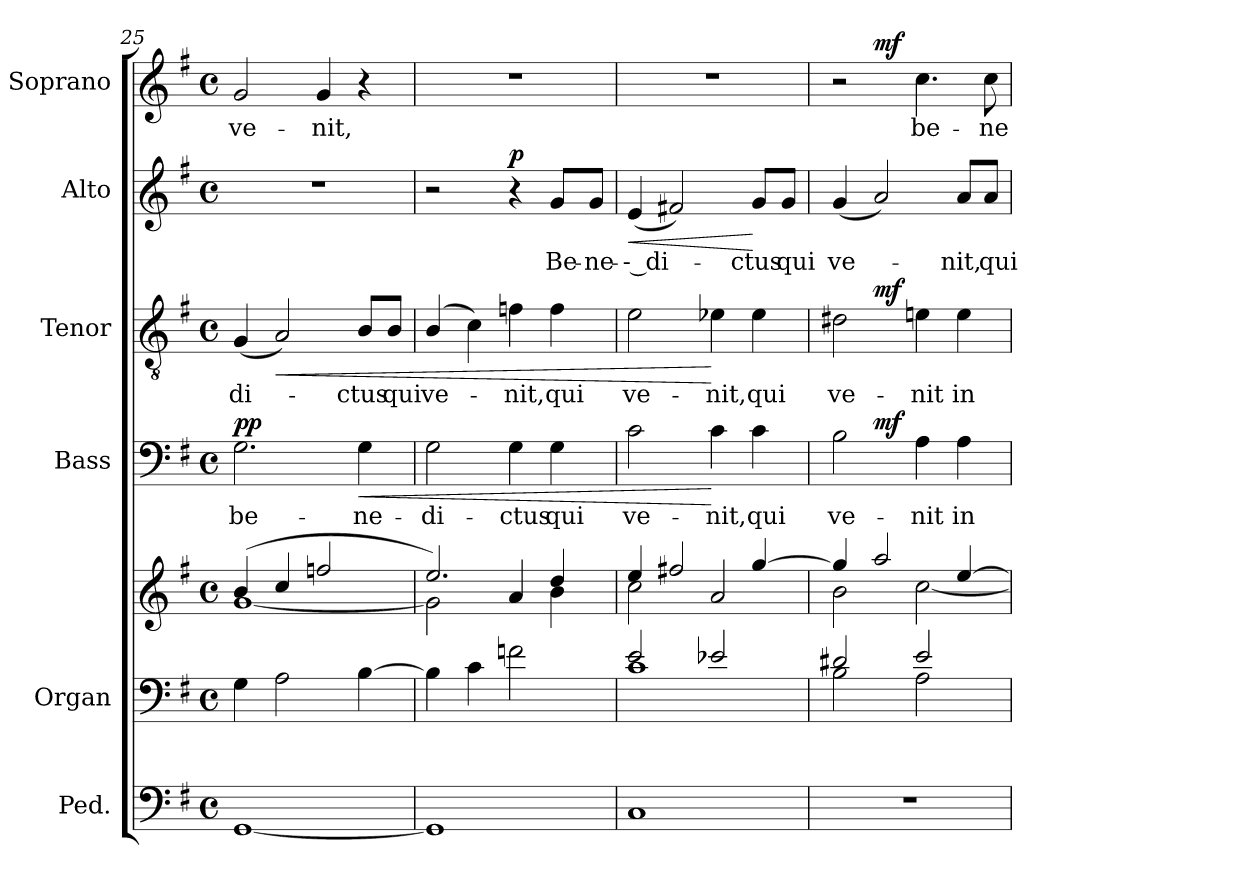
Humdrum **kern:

**kern	**kern	**kern	**kern	**text	**dynam	**kern	**text	**dynam	**kern	**text	**dynam	**kern	**text	**dynam
*part6	*part5	*part5	*part4	*part4	*part4	*part3	*part3	*part3	*part2	*part2	*part2	*part1	*part1	*part1
*staff7	*staff6	*staff5	*staff4	*staff4	*staff4	*staff3	*staff3	*staff3	*staff2	*staff2	*staff2	*staff1	*staff1	*staff1
*I"Ped.	*I"Organ	*	*I"Bass	*	*	*I"Tenor	*	*	*I"Alto	*	*	*I"Soprano	*	*
*	*I'Org.	*	*I'B.	*	*	*I'T.	*	*	*I'A.	*	*	*I'S.	*	*
*clefF4	*clefF4	*clefG2	*clefF4	*	*	*clefGv2	*	*	*clefG2	*	*	*clefG2	*	*
*	*	*	*	*	*	*ITrd7c12	*	*	*	*	*	*	*	*
*k[f#]	*k[f#]	*k[f#]	*k[f#]	*	*	*k[f#]	*	*	*k[f#]	*	*	*k[f#]	*	*
*G:	*G:	*G:	*G:	*	*	*G:	*	*	*G:	*	*	*G:	*	*
*M4/4	*M4/4	*M4/4	*M4/4	*	*	*M4/4	*	*	*M4/4	*	*	*M4/4	*	*
*met(c)	*met(c)	*met(c)	*met(c)	*	*	*met(c)	*	*	*met(c)	*	*	*met(c)	*	*
=25	=25	=25	=25	=25	=25	=25	=25	=25	=25	=25	=25	=25	=25	=25
*	*	*^	*	*	*	*	*	*	*	*	*	*	*	*
!	!	!	!	!	!LO:LY:b:color=#000000	!	!	!	!	!	!	!	!	!	!
!	!	!	!	!	!	!	!	!LO:LY:b:color=#000000	!	!	!	!	!	!	!
!	!	!	!	!	!	!	!	!	!	!	!	!	!	!LO:LY:b:color=#000000	!
[1GGi	4Gi\	(4bi/	[1gi	2.Gi\	be-	pp	(4GGi/	-di-	.	1r	.	.	2gi/	ve-	.
!	!	!	!	!	!	!	!	!	!LO:HP:b	!	!	!	!	!	!
.	2Ai\	4cci/	.	.	.	.	2AAi/)	.	<	.	.	.	.	.	.
!	!	!	!	!	!	!	!	!	!	!	!	!	!	!LO:LY:b:color=#000000	!
.	.	2ffni/	.	.	.	.	.	.	.	.	.	.	4gi/	-nit,	.
!	!	!	!	!	!LO:LY:b:color=#000000	!LO:HP:b	!	!	!	!	!	!	!	!	!
!	!	!	!	!	!	!	!	!LO:LY:b:color=#000000	!	!	!	!	!	!	!
.	[4Bi\	.	.	4Gi\	-ne-	<	8BBi/L	-ctus	.	.	.	.	4r	.	.
!	!	!	!	!	!	!	!	!LO:LY:b:color=#000000	!	!	!	!	!	!	!
.	.	.	.	.	.	.	8BBi/J	qui	.	.	.	.	.	.	.
=26	=26	=26	=26	=26	=26	=26	=26	=26	=26	=26	=26	=26	=26	=26	=26
!	!	!	!	!	!LO:LY:b:color=#000000	!	!	!	!	!	!	!	!	!	!
!	!	!	!	!	!	!	!	!LO:LY:b:color=#000000	!	!	!	!	!	!	!
1GGi]	4Bi\]	2.eei/)	2gi\]	2Gi\	-di-	.	(4BBi/	ve-	.	2r	.	.	1r	.	.
.	4ci\	.	.	.	.	.	4Ci\)	.	.	.	.	.	.	.	.
!	!	!	!	!	!LO:LY:b:color=#000000	!	!	!	!	!	!	!	!	!	!
!	!	!	!	!	!	!	!	!LO:LY:b:color=#000000	!	!	!	!	!	!	!
.	2fni\	.	4ai/	4Gi\	-ctus	.	4Fni\	-nit,	.	4r	.	p	.	.	.
!	!	!	!	!	!LO:LY:b:color=#000000	!	!	!	!	!	!	!	!	!	!
!	!	!	!	!	!	!	!	!LO:LY:b:color=#000000	!	!	!	!	!	!	!
!	!	!	!	!	!	!	!	!	!	!	!LO:LY:b:color=#000000	!	!	!	!
.	.	4ddi/	4bi\	4Gi\	qui	.	4Fi\	qui	.	8gi/L	Be-	.	.	.	.
!	!	!	!	!	!	!	!	!	!	!	!LO:LY:b:color=#000000	!	!	!	!
.	.	.	.	.	.	.	.	.	.	8gi/J	-ne-	.	.	.	.
!!LO:PB:g=z
=27	=27	=27	=27	=27	=27	=27	=27	=27	=27	=27	=27	=27	=27	=27	=27
*	*^	*	*	*	*	*	*	*	*	*	*	*	*	*	*
!	!	!	!	!	!	!LO:LY:b:color=#000000	!	!	!	!	!	!	!	!	!	!
!	!	!	!	!	!	!	!	!	!LO:LY:b:color=#000000	!	!	!	!	!	!	!
!	!	!	!	!	!	!	!	!	!	!	!	!LO:LY:b:color=#000000	!LO:HP:b	!	!	!
1Ci	2ei/	1ci	4eei/	2cci\	2ci\	ve-	.	2Ei\	ve-	.	(4ei/	-- di-	<	1r	.	.
.	.	.	2ff#Xi/	.	.	.	.	.	.	.	2f#Xi/)	.	.	.	.	.
!	!	!	!	!	!	!LO:LY:b:color=#000000	!	!	!	!	!	!	!	!	!	!
!	!	!	!	!	!	!	!	!	!LO:LY:b:color=#000000	!	!	!	!	!	!	!
.	2e-Xi/	.	.	2ai/	4ci\	-nit,	[	4E-Xi\	-nit,	[	.	.	.	.	.	.
!	!	!	!	!	!	!LO:LY:b:color=#000000	!	!	!	!	!	!	!	!	!	!
!	!	!	!	!	!	!	!	!	!LO:LY:b:color=#000000	!	!	!	!	!	!	!
!	!	!	!	!	!	!	!	!	!	!	!	!LO:LY:b:color=#000000	!	!	!	!
.	.	.	[4ggi/	.	4ci\	qui	.	4E-i\	qui	.	8gi/L	-ctus	[	.	.	.
!	!	!	!	!	!	!	!	!	!	!	!	!LO:LY:b:color=#000000	!	!	!	!
.	.	.	.	.	.	.	.	.	.	.	8gi/J	qui	.	.	.	.
=28	=28	=28	=28	=28	=28	=28	=28	=28	=28	=28	=28	=28	=28	=28	=28	=28
!	!	!	!	!	!	!LO:LY:b:color=#000000	!	!	!	!	!	!	!	!	!	!
!	!	!	!	!	!	!	!	!	!LO:LY:b:color=#000000	!	!	!	!	!	!	!
!	!	!	!	!	!	!	!	!	!	!	!	!LO:LY:b:color=#000000	!	!	!	!
*	*	*	*	*	*^	*	*	*^	*	*	*	*	*	*^	*	*
1r	2d#Xi/	2Bi\	4ggi/]	2bi\	2Bi\	4ryy	ve-	.	2D#Xi\	4ryy	ve-	.	(4gi/	ve-	.	2r	4ryy	.	.
.	.	.	2aai/	.	.	2.ryy	.	mf	.	2.ryy	.	mf	2ai/)	.	.	.	2.ryy	.	mf
!	!	!	!	!	!	!	!LO:LY:b:color=#000000	!	!	!	!	!	!	!	!	!	!	!	!
!	!	!	!	!	!	!	!	!	!	!	!LO:LY:b:color=#000000	!	!	!	!	!	!	!	!
!	!	!	!	!	!	!	!	!	!	!	!	!	!	!	!	!	!	!LO:LY:b:color=#000000	!
.	2ei/	2Ai\	.	[2cci\	4Ai\	.	-nit	.	4Eni\	.	-nit	.	.	.	.	4.cci\	.	be-	.
!	!	!	!	!	!	!	!LO:LY:b:color=#000000	!	!	!	!	!	!	!	!	!	!	!	!
!	!	!	!	!	!	!	!	!	!	!	!LO:LY:b:color=#000000	!	!	!	!	!	!	!	!
!	!	!	!	!	!	!	!	!	!	!	!	!	!	!LO:LY:b:color=#000000	!	!	!	!	!
.	.	.	[4eei/	.	4Ai\	.	in	.	4Ei\	.	in	.	8ai/L	-nit,	.	.	.	.	.
!	!	!	!	!	!	!	!	!	!	!	!	!	!	!LO:LY:b:color=#000000	!	!	!	!	!
!	!	!	!	!	!	!	!	!	!	!	!	!	!	!	!	!	!	!LO:LY:b:color=#000000	!
.	.	.	.	.	.	.	.	.	.	.	.	.	8ai/J	qui	.	8cci\	.	-ne-	.
*	*v	*v	*	*	*v	*v	*	*	*v	*v	*	*	*	*	*	*v	*v	*	*
*	*	*v	*v	*	*	*	*	*	*	*	*	*	*	*	*
=	=	=	=	=	=	=	=	=	=	=	=	=	=	=
*-	*-	*-	*-	*-	*-	*-	*-	*-	*-	*-	*-	*-	*-	*-
